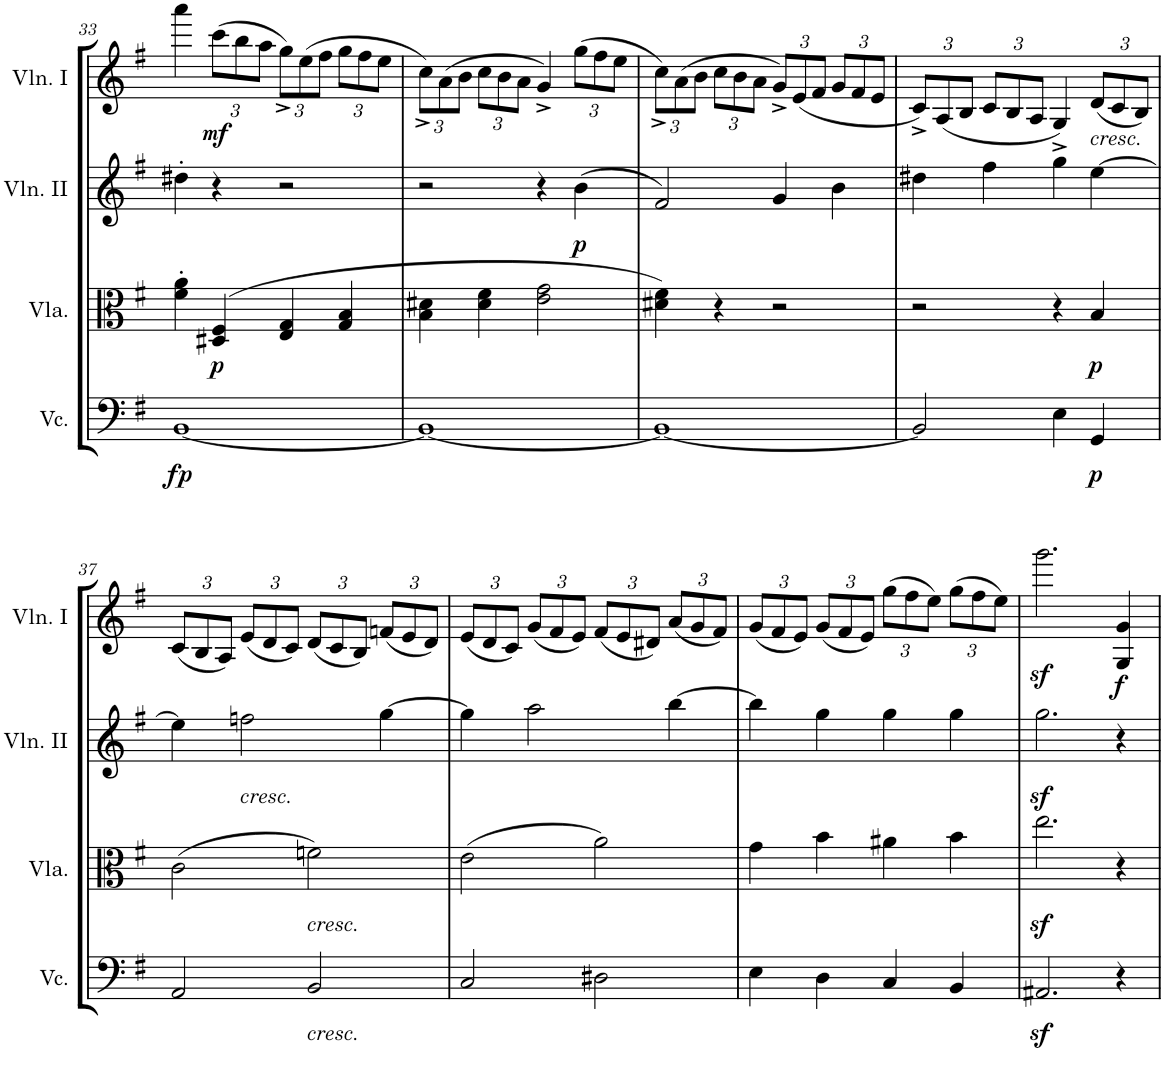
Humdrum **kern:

**kern	**dynam	**kern	**dynam	**kern	**dynam	**kern	**dynam
*part4	*part4	*part3	*part3	*part2	*part2	*part1	*part1
*staff4	*staff4	*staff3	*staff3	*staff2	*staff2	*staff1	*staff1
*I"Violoncellos	*	*I"Violas	*	*I"Violins II	*	*I"Violins I	*
*I'Vc.	*	*I'Vla.	*	*I'Vln. II	*	*I'Vln. I	*
!!LO:PB:g=z
*clefF4	*	*clefC3	*	*clefG2	*	*clefG2	*
*k[f#]	*	*k[f#]	*	*k[f#]	*	*k[f#]	*
*M4/4	*	*M4/4	*	*M4/4	*	*M4/4	*
=33	=33	=33	=33	=33	=33	=33	=33
!	!LO:DY:b	!	!	!	!	!	!
[1BB	fp	4f#\' 4a\'	.	4dd#X'\	.	4aaa\	.
*	*	*	*	*	*	*Xbrackettup	*
!	!	!	!LO:DY:b	!	!	!	!LO:DY:b
.	.	(4D#X/ 4F#/	p	4r	.	(12ccc\L	mf
.	.	.	.	.	.	12bb\	.
.	.	.	.	.	.	12aa\J	.
.	.	4E/ 4G/	.	2r	.	12gg^<\L)	.
.	.	.	.	.	.	(12ee\	.
.	.	.	.	.	.	12ff#\J	.
.	.	4G/ 4B/	.	.	.	12gg\L	.
.	.	.	.	.	.	12ff#\	.
.	.	.	.	.	.	12ee\J	.
=34	=34	=34	=34	=34	=34	=34	=34
1BB_	.	4B\ 4d#X\	.	2r	.	12cc^<\L)	.
.	.	.	.	.	.	(12a\	.
.	.	.	.	.	.	12b\J	.
.	.	4d#\ 4f#\	.	.	.	12cc\L	.
.	.	.	.	.	.	12b\	.
.	.	.	.	.	.	12a\J	.
.	.	2e\ 2g\	.	4r	.	4g^</)	.
!	!	!	!	!	!LO:DY:b	!	!
.	.	.	.	(4b\	p	(12gg\L	.
.	.	.	.	.	.	12ff#\	.
.	.	.	.	.	.	12ee\J	.
=35	=35	=35	=35	=35	=35	=35	=35
1BB_	.	4d#X\ 4f#\)	.	2f#/)	.	12cc^<\L)	.
.	.	.	.	.	.	(12a\	.
.	.	.	.	.	.	12b\J	.
.	.	4r	.	.	.	12cc\L	.
.	.	.	.	.	.	12b\	.
.	.	.	.	.	.	12a\J	.
.	.	2r	.	4g/	.	12g^</L)	.
.	.	.	.	.	.	(12e/	.
.	.	.	.	.	.	12f#/J	.
.	.	.	.	4b\	.	12g/L	.
.	.	.	.	.	.	12f#/	.
.	.	.	.	.	.	12e/J	.
=36	=36	=36	=36	=36	=36	=36	=36
2BB/]	.	2r	.	4dd#X\	.	12c^/L)	.
.	.	.	.	.	.	(12A/	.
.	.	.	.	.	.	12B/J	.
.	.	.	.	4ff#\	.	12c/L	.
.	.	.	.	.	.	12B/	.
.	.	.	.	.	.	12A/J	.
4E\	.	4r	.	4gg\	.	4G^/)	.
!	!	!	!	!	!	!LO:TX:b:i:t=cresc.	!
!	!LO:DY:b	!	!LO:DY:b	!	!	!	!
4GG/	p	4B/	p	[4ee\	.	(12d/L	.
.	.	.	.	.	.	12c/	.
.	.	.	.	.	.	12B/J)	.
!!LO:LB:g=z
=37	=37	=37	=37	=37	=37	=37	=37
2AA/	.	(2c\	.	4ee\]	.	(12c/L	.
.	.	.	.	.	.	12B/	.
.	.	.	.	.	.	12A/J)	.
!	!	!	!	!LO:TX:b:i:t=cresc.	!	!	!
.	.	.	.	2ffn\	.	(12e/L	.
.	.	.	.	.	.	12d/	.
.	.	.	.	.	.	12c/J)	.
!	!	!LO:TX:b:i:t=cresc.	!	!	!	!	!
!LO:TX:b:i:t=cresc.	!	!	!	!	!	!	!
2BB/	.	2fn\)	.	.	.	(12d/L	.
.	.	.	.	.	.	12c/	.
.	.	.	.	.	.	12B/J)	.
.	.	.	.	[4gg\	.	(12fn/L	.
.	.	.	.	.	.	12e/	.
.	.	.	.	.	.	12d/J)	.
=38	=38	=38	=38	=38	=38	=38	=38
2C/	.	(2e\	.	4gg\]	.	(12e/L	.
.	.	.	.	.	.	12d/	.
.	.	.	.	.	.	12c/J)	.
.	.	.	.	2aa\	.	(12g/L	.
.	.	.	.	.	.	12f#/	.
.	.	.	.	.	.	12e/J)	.
2D#X\	.	2a\)	.	.	.	(12f#/L	.
.	.	.	.	.	.	12e/	.
.	.	.	.	.	.	12d#X/J)	.
.	.	.	.	[4bb\	.	(12a/L	.
.	.	.	.	.	.	12g/	.
.	.	.	.	.	.	12f#/J)	.
=39	=39	=39	=39	=39	=39	=39	=39
4E\	.	4g\	.	4bb\]	.	(12g/L	.
.	.	.	.	.	.	12f#/	.
.	.	.	.	.	.	12e/J)	.
4D\	.	4b\	.	4gg\	.	(12g/L	.
.	.	.	.	.	.	12f#/	.
.	.	.	.	.	.	12e/J)	.
4C/	.	4a#X\	.	4gg\	.	(12gg\L	.
.	.	.	.	.	.	12ff#\	.
.	.	.	.	.	.	12ee\J)	.
4BB/	.	4b\	.	4gg\	.	(12gg\L	.
.	.	.	.	.	.	12ff#\	.
.	.	.	.	.	.	12ee\J)	.
=40	=40	=40	=40	=40	=40	=40	=40
2.AA#Xz</	.	2.eez<\	.	2.ggz<\	.	2.gggz<\	.
!	!	!	!	!	!	!	!LO:DY:b
4r	.	4r	.	4r	.	4G/ 4g/	f
=	=	=	=	=	=	=	=
*-	*-	*-	*-	*-	*-	*-	*-
